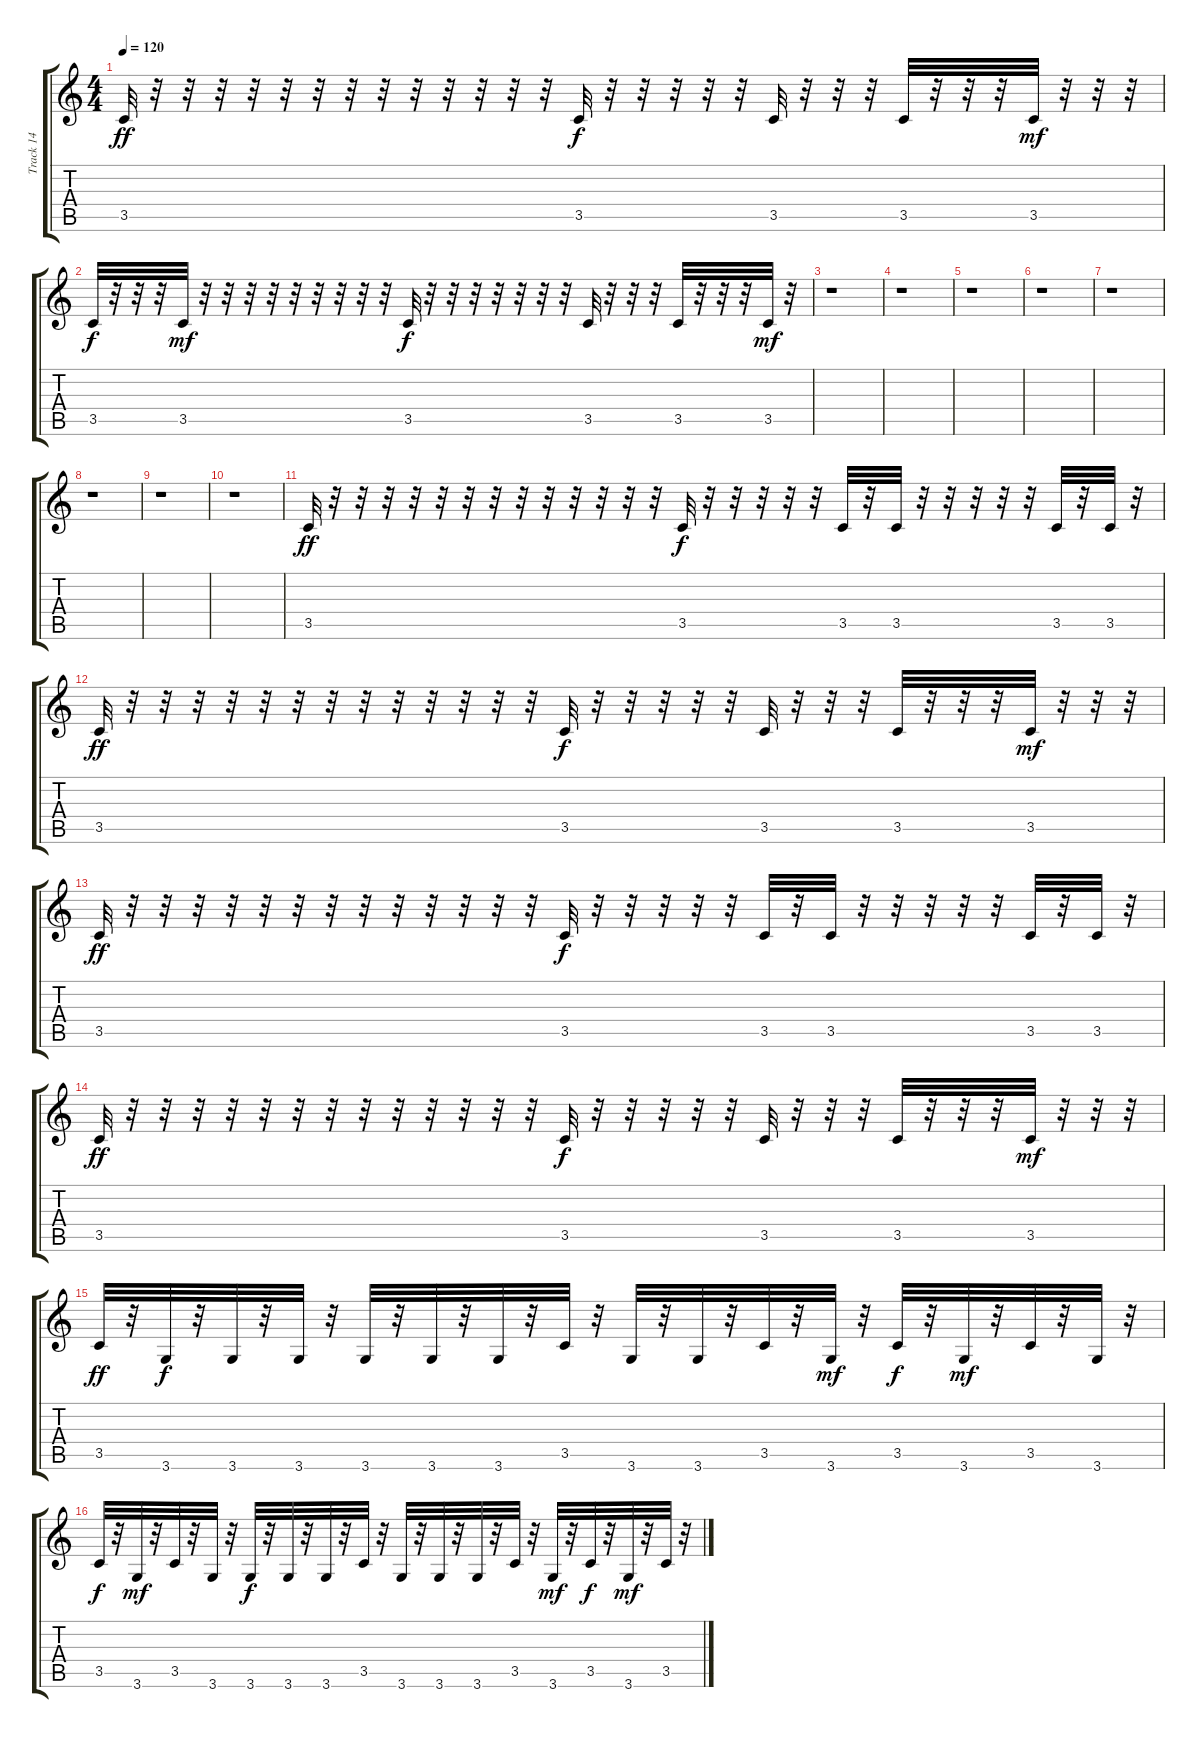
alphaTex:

\track ("Track 14" "Track 14") {instrument synthbass1}
\staff {score tabs}
\tuning (E4 B3 G3 D3 A2 E2) {hide}
\ts (4 4)
\tempo 120
\clef g2
\ks c
3.5.32{dy ff} r.32 r.32 r.32 r.32 r.32 r.32 r.32 r.32 r.32 r.32 r.32 r.32 r.32 3.5.32{dy f} r.32 r.32 r.32 r.32 r.32 3.5.32 r.32 r.32 r.32 3.5.32 r.32 r.32 r.32 3.5.32{dy mf} r.32 r.32 r.32 |
3.5.32{dy f} r.32 r.32 r.32 3.5.32{dy mf} r.32 r.32 r.32 r.32 r.32 r.32 r.32 r.32 r.32 3.5.32{dy f} r.32 r.32 r.32 r.32 r.32 r.32 r.32 3.5.32 r.32 r.32 r.32 3.5.32 r.32 r.32 r.32 3.5.32{dy mf} r.32 |
r.1 |
r.1 |
r.1 |
r.1 |
r.1 |
r.1 |
r.1 |
r.1 |
3.5.32{dy ff} r.32 r.32 r.32 r.32 r.32 r.32 r.32 r.32 r.32 r.32 r.32 r.32 r.32 3.5.32{dy f} r.32 r.32 r.32 r.32 r.32 3.5.32 r.32 3.5.32 r.32 r.32 r.32 r.32 r.32 3.5.32 r.32 3.5.32 r.32 |
3.5.32{dy ff} r.32 r.32 r.32 r.32 r.32 r.32 r.32 r.32 r.32 r.32 r.32 r.32 r.32 3.5.32{dy f} r.32 r.32 r.32 r.32 r.32 3.5.32 r.32 r.32 r.32 3.5.32 r.32 r.32 r.32 3.5.32{dy mf} r.32 r.32 r.32 |
3.5.32{dy ff} r.32 r.32 r.32 r.32 r.32 r.32 r.32 r.32 r.32 r.32 r.32 r.32 r.32 3.5.32{dy f} r.32 r.32 r.32 r.32 r.32 3.5.32 r.32 3.5.32 r.32 r.32 r.32 r.32 r.32 3.5.32 r.32 3.5.32 r.32 |
3.5.32{dy ff} r.32 r.32 r.32 r.32 r.32 r.32 r.32 r.32 r.32 r.32 r.32 r.32 r.32 3.5.32{dy f} r.32 r.32 r.32 r.32 r.32 3.5.32 r.32 r.32 r.32 3.5.32 r.32 r.32 r.32 3.5.32{dy mf} r.32 r.32 r.32 |
3.5.32{dy ff} r.32 3.6.32{dy f} r.32 3.6.32 r.32 3.6.32 r.32 3.6.32 r.32 3.6.32 r.32 3.6.32 r.32 3.5.32 r.32 3.6.32 r.32 3.6.32 r.32 3.5.32 r.32 3.6.32{dy mf} r.32 3.5.32{dy f} r.32 3.6.32{dy mf} r.32 3.5.32 r.32 3.6.32 r.32 |
3.5.32{dy f} r.32 3.6.32{dy mf} r.32 3.5.32 r.32 3.6.32 r.32 3.6.32{dy f} r.32 3.6.32 r.32 3.6.32 r.32 3.5.32 r.32 3.6.32 r.32 3.6.32 r.32 3.6.32 r.32 3.5.32 r.32 3.6.32{dy mf} r.32 3.5.32{dy f} r.32 3.6.32{dy mf} r.32 3.5.32 r.32
